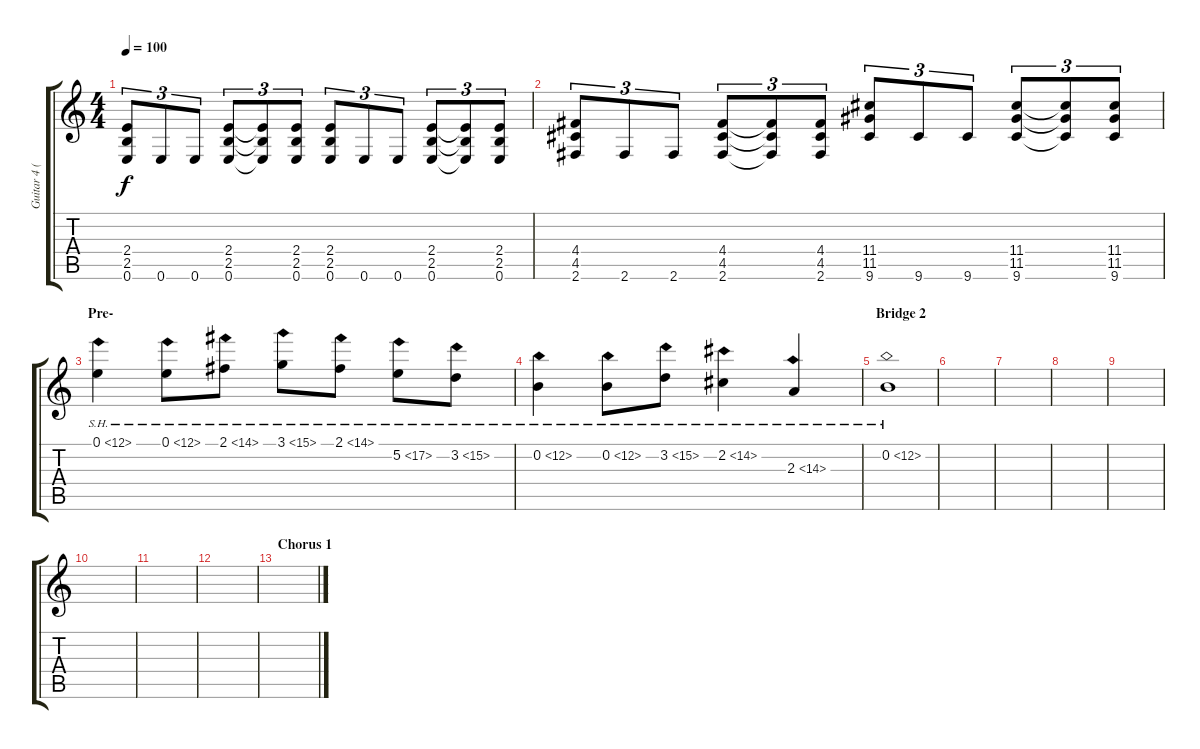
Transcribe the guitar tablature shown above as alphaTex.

\track ("Guitar 4 (Dist)" "Guitar 4 (") {instrument distortionguitar}
\staff {score tabs}
\tuning (E4 B3 G3 D3 A2 E2) {hide}
\ts (4 4)
\tempo 100
\clef g2
\ks c
(2.4 2.5 0.6).8{tu (3 2) dy f} 0.6.8{tu (3 2)} 0.6.8{tu (3 2)} (2.4 2.5 0.6).8{tu (3 2)} (2.4{t} 2.5{t} 0.6{t}).8{tu (3 2)} (2.4 2.5 0.6).8{tu (3 2)} (2.4 2.5 0.6).8{tu (3 2)} 0.6.8{tu (3 2)} 0.6.8{tu (3 2)} (2.4 2.5 0.6).8{tu (3 2)} (2.4{t} 2.5{t} 0.6{t}).8{tu (3 2)} (2.4 2.5 0.6).8{tu (3 2)} |
(4.4 4.5 2.6).8{tu (3 2)} 2.6.8{tu (3 2)} 2.6.8{tu (3 2)} (4.4 4.5 2.6).8{tu (3 2)} (4.4{t} 4.5{t} 2.6{t}).8{tu (3 2)} (4.4 4.5 2.6).8{tu (3 2)} (11.4 11.5 9.6).8{tu (3 2)} 9.6.8{tu (3 2)} 9.6.8{tu (3 2)} (11.4 11.5 9.6).8{tu (3 2)} (11.4{t} 11.5{t} 9.6{t}).8{tu (3 2)} (11.4 11.5 9.6).8{tu (3 2)} |
\section ("" "Pre-")
0.1{sh 12}.4 0.1{sh 12}.8 2.1{sh 12}.8 3.1{sh 12}.8 2.1{sh 12}.8 5.2{sh 12}.8 3.2{sh 12}.8 |
0.2{sh 12}.4 0.2{sh 12}.8 3.2{sh 12}.8 2.2{sh 12}.4 2.3{sh 12}.4 |
\section ("" "Bridge 2")
0.2{sh 12}.1 |
|
|
|
|
|
|
|
\section ("" "Chorus 1")
